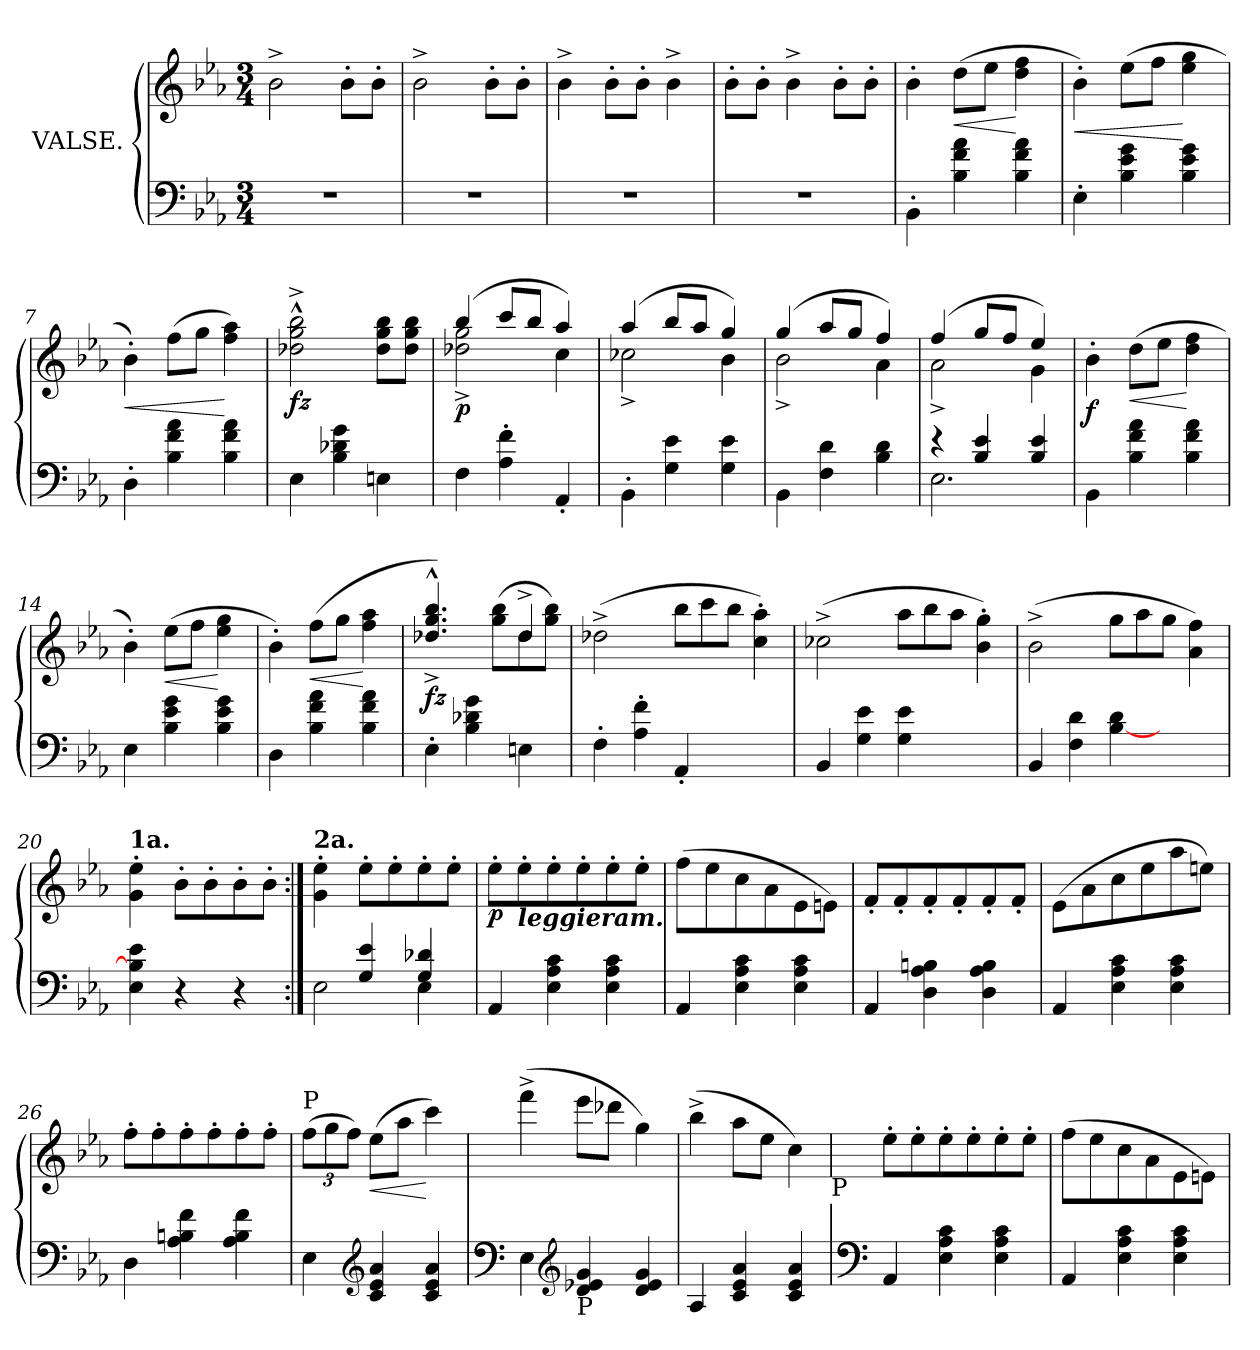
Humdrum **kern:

**kern	**kern	**dynam
*part1	*part1	*part1
*staff2	*staff1	*staff1/2
*I"VALSE.	*	*
*clefF4	*clefG2	*
*k[b-e-a-]	*k[b-e-a-]	*
*E-:	*E-:	*
*M3/4	*M3/4	*
=1	=1	=1
2.rF	2b-^\	.
.	8b-'\L	.
.	8b-'\J	.
=2	=2	=2
2.rF	2b-^\	.
.	8b-'\L	.
.	8b-'\J	.
=3	=3	=3
2.rF	4b-^\	.
.	8b-'\L	.
.	8b-'\J	.
.	4b-^\	.
=4	=4	=4
2.rF	8b-'\L	.
.	8b-'\J	.
.	4b-^\	.
.	8b-'\L	.
.	8b-'\J	.
=5	=5	=5
4BB-'\	4b-'\	.
!	!	!LO:HP:b
4B-\ 4f\ 4a-\	(>8dd\L	<
.	8ee-\J	.
4B-\ 4f\ 4a-\	4dd\ 4ff\	[
=6	=6	=6
!	!	!LO:HP:b
4E-'\	4b-'\)	<
4B-\ 4e-\ 4g\	(>8ee-\L	.
.	8ff\J	.
4B-\ 4e-\ 4g\	4ee-\ 4gg\	[
=7	=7	=7
!	!	!LO:HP:b
4D'\	4b-'\)	<
4B-\ 4f\ 4a-\	(>8ff\L	.
.	8gg\J	.
4B-\ 4f\ 4a-\	4ff\ 4aa-\)	[
=8	=8	=8
!	!	!LO:DY:b
4E-\	2dd-X\^^^ 2gg\^^^ 2bb-\^^^	fz
4B-\ 4d-X\ 4g\	.	.
4En\	8dd-\ 8gg\ 8bb-\L	.
.	8dd-\ 8gg\ 8bb-\J	.
=9	=9	=9
*	*^	*
!	!	!	!LO:DY:b
4F\	(>4bb-/	2dd-X\^ 2gg\^	p
4A-\' 4f\'	8ccc/L	.	.
.	8bb-/J	.	.
4AA-'/	4aa-/)	4cc\	.
!!LO:LB:g=z	!!
=10	=10	=10	=10
4BB-'\	(>4aa-/	2cc-X^\	.
4G\ 4e-\	8bb-/L	.	.
.	8aa-/J	.	.
4G\ 4e-\	4gg/)	4b-\	.
=11	=11	=11	=11
4BB-\	(>4gg/	2b-^\	.
4F\ 4d\	8aa-/L	.	.
.	8gg/J	.	.
4B-\ 4d\	4ff/)	4a-\	.
=12	=12	=12	=12
*^	*	*	*
4re	2.E-\	(>4ff/	2a-^\	.
4B-/ 4e-/	.	8gg/L	.	.
.	.	8ff/J	.	.
4B-/ 4e-/	.	4ee-/)	4g\	.
*v	*v	*	*	*
=13	=13	=13	=13
!	!	!	!LO:DY:b
*	*v	*v	*
4BB-\	4b-'\	f
!	!	!LO:HP:b
4B-\ 4f\ 4a-\	(>8dd\L	<
.	8ee-\J	.
4B-\ 4f\ 4a-\	4dd\ 4ff\	[
=14	=14	=14
4E-\	4b-'\)	.
!	!	!LO:HP:b
4B-\ 4e-\ 4g\	(>8ee-\L	<
.	8ff\J	.
4B-\ 4e-\ 4g\	4ee-\ 4gg\	[
=15	=15	=15
4D\	4b-'\)	.
!	!	!LO:HP:b
4B-\ 4f\ 4a-\	(>8ff\L	<
.	8gg\J	.
4B-\ 4f\ 4a-\	4ff\ 4aa-\	[
=16	=16	=16
*	*^	*
!	!	!	!LO:DY:b
4E-'\	4.dd-X/^^^ 4.gg/^^^ 4.bb-/^^^)	4.ryy	fz
4B-\ 4d-X\ 4g\	.	.	.
.	8ryy	(>8gg\ 8bb-\L	.
4En\	4dd-^/	8dd-\	.
.	.	8gg\ 8bb-\J)	.
*	*v	*v	*
=17	=17	=17
4F'\	(>2dd-X^\	.
4A-\' 4f\'	.	.
4AA-'/	8bb-\L	.
.	8ccc\	.
4.ryy	8bb-\J	.
.	4cc\' 4aa-\')	.
!!LO:LB:g=z
=18	=18	=18
4BB-/	(>2cc-X^\	.
4G\ 4e-\	.	.
4G\ 4e-\	8aa-\L	.
.	8bb-\	.
4.ryy	8aa-\J	.
.	4b-\' 4gg\')	.
=19	=19	=19
4BB-/	(>2b-^\	.
4F\ 4d\	.	.
[4B-\ 4d\	8gg\L	.
.	8aa-\	.
4.ryy	8gg\J	.
.	4a-\ 4ff\)	.
=20	=20	=20
!	!LO:TX:a:B:t=1a.	!
4E-\ 4B-\] 4e-\	4g\' 4ee-\'	.
4r	8b-'\L	.
.	8b-'\	.
4r	8b-'\	.
.	8b-'\J	.
=21:|!	=21:|!	=21:|!
*^	*	*
!	!	!LO:TX:a:B:t=2a.	!
4ryy	2E-\	4g\' 4ee-\'	.
4G/ 4e-/	.	8ee-'\L	.
.	.	8ee-'\	.
4G/ 4d-X/	4E-\	8ee-'\	.
.	.	8ee-'\J	.
*v	*v	*	*
=22	=22	=22
!	!	!LO:DY:b
4AA-/	8ee-'\L	p
!	!LO:TX:b:Bi:t=leggieram.	!
.	8ee-'\	.
4E-\ 4A-\ 4c\	8ee-'\	.
.	8ee-'\	.
4E-\ 4A-\ 4c\	8ee-'\	.
.	8ee-'\J	.
=23	=23	=23
4AA-/	(>8ff\L	.
.	8ee-\	.
4E-\ 4A-\ 4c\	8cc\	.
.	8a-\	.
4E-\ 4A-\ 4c\	8e-\	.
.	8en\J)	.
=24	=24	=24
4AA-/	8f'/L	.
.	8f'/	.
4D\ 4A-\ 4Bn\	8f'/	.
.	8f'/	.
4D\ 4A-\ 4B\	8f'/	.
.	8f'/J	.
!!LO:LB:g=z
=25	=25	=25
4AA-/	(>8e-\L	.
.	8a-\	.
4E-\ 4A-\ 4c\	8cc\	.
.	8ee-\	.
4E-\ 4A-\ 4c\	8aa-\	.
.	8een\J)	.
=26	=26	=26
4D\	8ff'\L	.
.	8ff'\	.
4A-\ 4Bn\ 4f\	8ff'\	.
.	8ff'\	.
4A-\ 4B\ 4f\	8ff'\	.
.	8ff'\J	.
=27	=27	=27
*	*Xbrackettup	*
!	!LO:TX:a:t=P	!
4E-\	(>12ff\L	.
.	12gg\	.
.	12ff\J)	.
*clefG2	*	*
!	!	!LO:HP:b
4c/ 4e-/ 4a-/	(>8ee-\L	<
.	8aa-\J	.
4c/ 4e-/ 4a-/	4ccc\)	[
=28	=28	=28
*clefF4	*	*
4E-\	(>4fff^\	.
*clefG2	*	*
!LO:TX:b:t=P	!	!
4d/ 4e-X/ 4g/	8eee-\L	.
.	8ddd-X\J	.
4d/ 4e-/ 4g/	4gg\)	.
=29	=29	=29
4A-/	(>4bb-^\	.
4c/ 4e-/ 4a-/	8aa-\L	.
.	8ee-\J	.
4c/ 4e-/ 4a-/	4cc\)	.
!	!LO:TX:b:t=P	!
=30	=30	=30
*clefF4	*	*
4AA-/	8ee-'\L	.
.	8ee-'\	.
4E-\ 4A-\ 4c\	8ee-'\	.
.	8ee-'\	.
4E-\ 4A-\ 4c\	8ee-'\	.
.	8ee-'\J	.
!!LO:LB:g=z
=31	=31	=31
4AA-/	(>8ff\L	.
.	8ee-\	.
4E-\ 4A-\ 4c\	8cc\	.
.	8a-\	.
4E-\ 4A-\ 4c\	8e-\	.
.	8en\J)	.
=	=	=
*-	*-	*-
